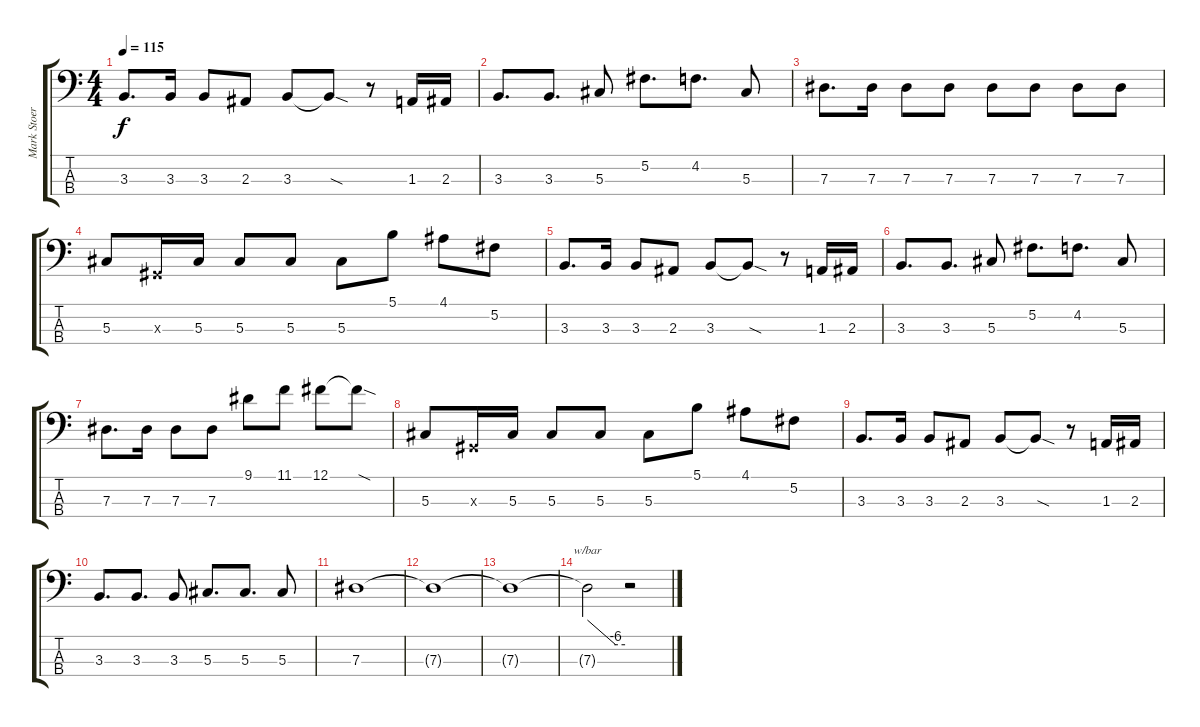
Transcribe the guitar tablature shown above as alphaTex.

\track ("Mark Stoermer (Bass)" "Mark Stoer") {instrument electricbasspick}
\staff {score tabs}
\tuning (Gb2 Db2 Ab1 Eb1) {hide}
\ts (4 4)
\tempo 115
\clef f4
\ks c
3.3.8{d dy f} 3.3.16 3.3.8 2.3.8 3.3.8 3.3{sod t}.8 r.8 1.3.16 2.3.16 |
3.3.8{d} 3.3.8{d} 5.3.8 5.2.8{d} 4.2.8{d} 5.3.8 |
7.3.8{d} 7.3.16 7.3.8 7.3.8 7.3.8 7.3.8 7.3.8 7.3.8 |
5.3.8 0.3{x}.16 5.3.16 5.3.8 5.3.8 5.3.8 5.1.8 4.1.8 5.2.8 |
3.3.8{d} 3.3.16 3.3.8 2.3.8 3.3.8 3.3{sod t}.8 r.8 1.3.16 2.3.16 |
3.3.8{d} 3.3.8{d} 5.3.8 5.2.8{d} 4.2.8{d} 5.3.8 |
7.3.8{d} 7.3.16 7.3.8 7.3.8 9.1.8 11.1.8 12.1.8 12.1{sod t}.8 |
5.3.8 0.3{x}.16 5.3.16 5.3.8 5.3.8 5.3.8 5.1.8 4.1.8 5.2.8 |
3.3.8{d} 3.3.16 3.3.8 2.3.8 3.3.8 3.3{sod t}.8 r.8 1.3.16 2.3.16 |
3.3.8{d} 3.3.8{d} 3.3.8 5.3.8{d} 5.3.8{d} 5.3.8 |
7.3.1 |
7.3{t}.1 |
7.3{t}.1 |
7.3{t}.2{tbe (custom default 0 0 45 -24 60 -24)} r.2
